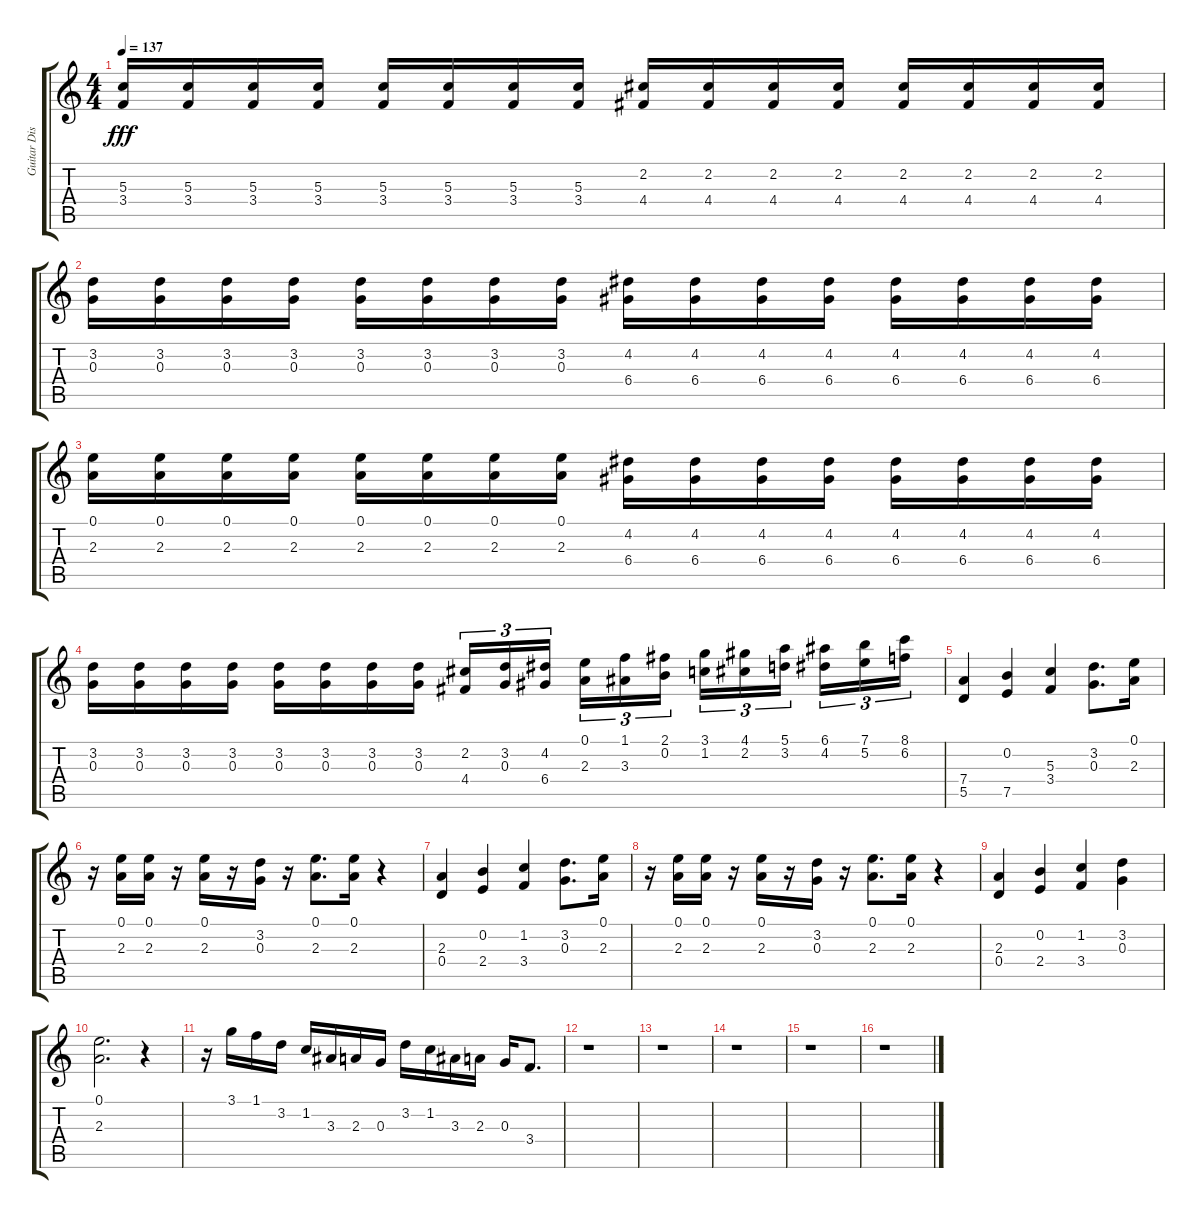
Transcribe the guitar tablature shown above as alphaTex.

\track ("Guitar Distort" "Guitar Dis") {instrument distortionguitar}
\staff {score tabs}
\tuning (E4 B3 G3 D3 A2 E2) {hide}
\ts (4 4)
\tempo 137
\clef g2
\ks c
(5.3 3.4).16{dy fff} (5.3 3.4).16 (5.3 3.4).16 (5.3 3.4).16 (5.3 3.4).16 (5.3 3.4).16 (5.3 3.4).16 (5.3 3.4).16 (2.2 4.4).16 (2.2 4.4).16 (2.2 4.4).16 (2.2 4.4).16 (2.2 4.4).16 (2.2 4.4).16 (2.2 4.4).16 (2.2 4.4).16 |
(3.2 0.3).16 (3.2 0.3).16 (3.2 0.3).16 (3.2 0.3).16 (3.2 0.3).16 (3.2 0.3).16 (3.2 0.3).16 (3.2 0.3).16 (4.2 6.4).16 (4.2 6.4).16 (4.2 6.4).16 (4.2 6.4).16 (4.2 6.4).16 (4.2 6.4).16 (4.2 6.4).16 (4.2 6.4).16 |
(0.1 2.3).16 (0.1 2.3).16 (0.1 2.3).16 (0.1 2.3).16 (0.1 2.3).16 (0.1 2.3).16 (0.1 2.3).16 (0.1 2.3).16 (4.2 6.4).16 (4.2 6.4).16 (4.2 6.4).16 (4.2 6.4).16 (4.2 6.4).16 (4.2 6.4).16 (4.2 6.4).16 (4.2 6.4).16 |
(3.2 0.3).16 (3.2 0.3).16 (3.2 0.3).16 (3.2 0.3).16 (3.2 0.3).16 (3.2 0.3).16 (3.2 0.3).16 (3.2 0.3).16 (2.2 4.4).16{tu (3 2)} (3.2 0.3).16{tu (3 2)} (4.2 6.4).16{tu (3 2) beam splitsecondary} (0.1 2.3).16{tu (3 2)} (1.1 3.3).16{tu (3 2)} (2.1 0.2).16{tu (3 2)} (3.1 1.2).16{tu (3 2)} (4.1 2.2).16{tu (3 2)} (5.1 3.2).16{tu (3 2) beam splitsecondary} (6.1 4.2).16{tu (3 2)} (7.1 5.2).16{tu (3 2)} (8.1 6.2).16{tu (3 2)} |
(7.4 5.5).4 (0.2 7.5).4 (5.3 3.4).4 (3.2 0.3).8{d} (0.1 2.3).16 |
r.16 (0.1 2.3).16 (0.1 2.3).16 r.16 (0.1 2.3).16 r.16 (3.2 0.3).16 r.16 (0.1 2.3).8{d} (0.1 2.3).16 r.4 |
(2.3 0.4).4 (0.2 2.4).4 (1.2 3.4).4 (3.2 0.3).8{d} (0.1 2.3).16 |
r.16 (0.1 2.3).16 (0.1 2.3).16 r.16 (0.1 2.3).16 r.16 (3.2 0.3).16 r.16 (0.1 2.3).8{d} (0.1 2.3).16 r.4 |
(2.3 0.4).4 (0.2 2.4).4 (1.2 3.4).4 (3.2 0.3).4 |
(0.1 2.3).2{d} r.4 |
r.16 3.1.16 1.1.16 3.2.16 1.2.16 3.3.16 2.3.16 0.3.16 3.2.16 1.2.16 3.3.16 2.3.16 0.3.16 3.4.8{d} |
r.1 |
r.1 |
r.1 |
r.1 |
r.1
